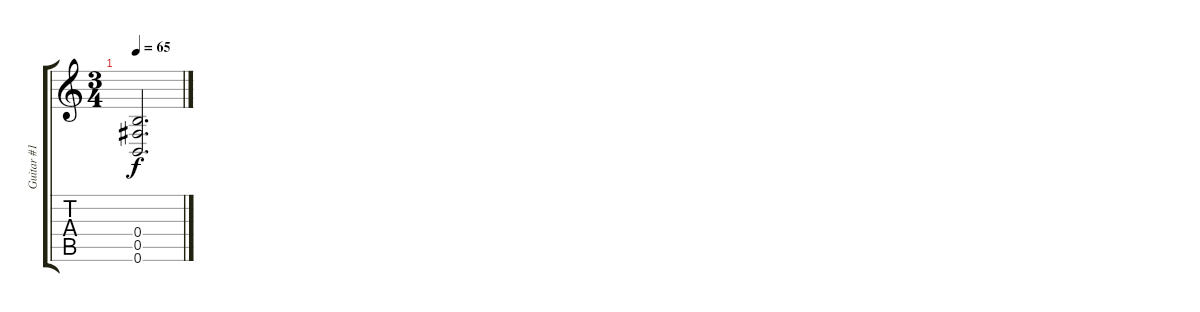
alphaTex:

\track ("Guitar #1" "Guitar #1") {instrument distortionguitar}
\staff {score tabs}
\tuning (Db4 Ab3 E3 B2 Gb2 B1) {hide}
\ts (3 4)
\tempo 65
\clef g2
\ks c
(0.4{t} 0.5{t} 0.6{t}).2{d dy f}
